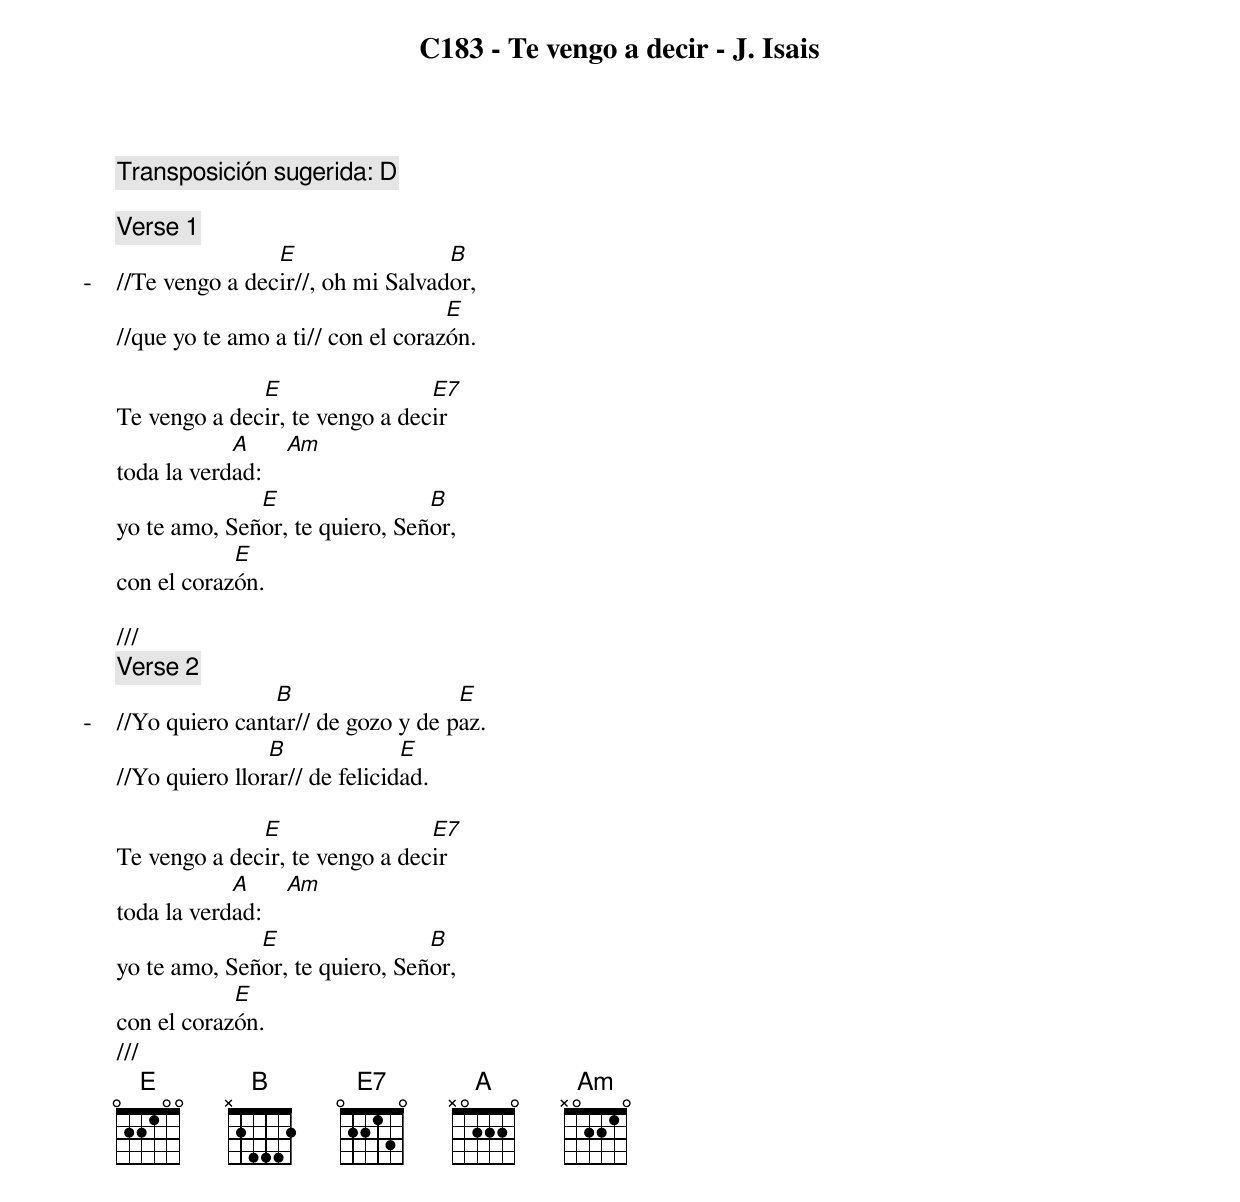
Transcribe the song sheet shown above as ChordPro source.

{title: C183 - Te vengo a decir - J. Isais}
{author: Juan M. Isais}
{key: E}
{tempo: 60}
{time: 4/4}
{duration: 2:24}
{comment: Transposición sugerida: D}

{c:Verse 1}
{start_of_verse:-}
//Te vengo a dec[E]ir//, oh mi Salvad[B]or,
//que yo te amo a ti// con el coraz[E]ón.

Te vengo a dec[E]ir, te vengo a dec[E7]ir
toda la verd[A]ad:    [Am]
yo te amo, Señ[E]or, te quiero, Señ[B]or,
con el coraz[E]ón.
{end_of_verse}

///
{c:Verse 2}
{start_of_verse:-}
//Yo quiero cant[B]ar// de gozo y de p[E]az.
//Yo quiero llor[B]ar// de felicid[E]ad.

Te vengo a dec[E]ir, te vengo a dec[E7]ir
toda la verd[A]ad:    [Am]
yo te amo, Señ[E]or, te quiero, Señ[B]or,
con el coraz[E]ón.
{end_of_verse}
///
